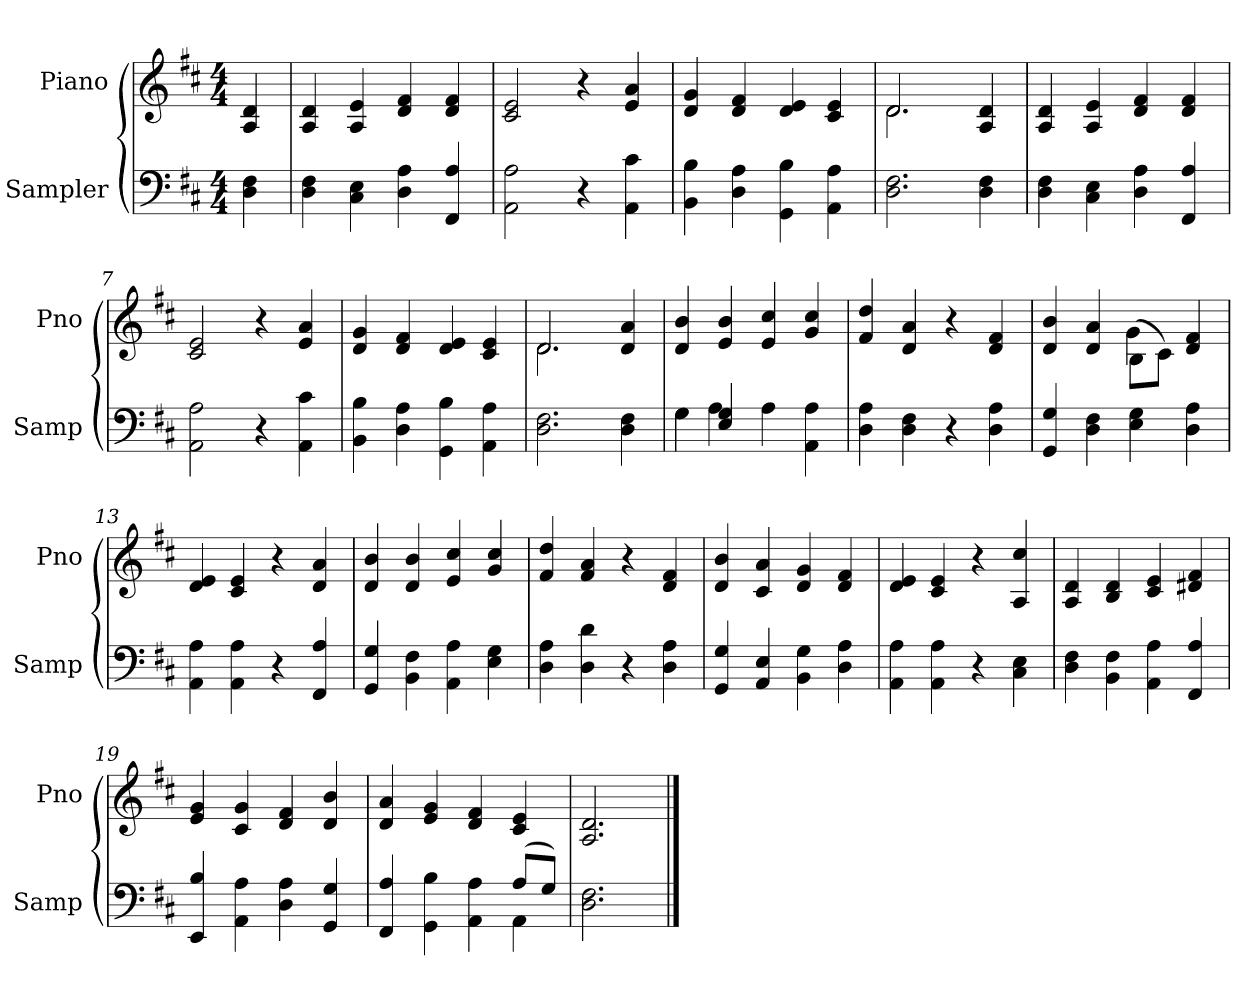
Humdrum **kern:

**kern	**kern
*part2	*part1
*staff2	*staff1
*I"Sampler	*I"Piano
*I'Samp	*I'Pno
*clefF4	*clefG2
*k[f#c#]	*k[f#c#]
*D:	*D:
*M4/4	*M4/4
=1	=1
4D 4F#	4A 4d
=2	=2
4D 4F#	4A 4d
4C# 4E	4A 4e
4D 4A	4d 4f#
4FF# 4A	4d 4f#
=3	=3
2AA 2A	2c# 2e
4r	4r
4AA 4c#	4e 4a
=4	=4
4BB 4B	4d 4g
4D 4A	4d 4f#
4GG 4B	4d 4e
4AA 4A	4c# 4e
=5	=5
*	*^
2.D 2.F#	2.d/	2.d
4D 4F#	4A 4d	4ryy
*	*v	*v
=6	=6
4D 4F#	4A 4d
4C# 4E	4A 4e
4D 4A	4d 4f#
4FF# 4A	4d 4f#
=7	=7
2AA 2A	2c# 2e
4r	4r
4AA 4c#	4e 4a
=8	=8
4BB 4B	4d 4g
4D 4A	4d 4f#
4GG 4B	4d 4e
4AA 4A	4c# 4e
=9	=9
*	*^
2.D 2.F#	2.d/	2.d
4D 4F#	4d 4a	4ryy
*	*v	*v
=10	=10
*^	*
4G\	4G	4d 4b
4E 4G	4A	4e 4b
4A\	2ryy	4e 4cc#
4AA 4A	.	4g 4cc#
*v	*v	*
=11	=11
4D 4A	4f# 4dd
4D 4F#	4d 4a
4r	4r
4D 4A	4d 4f#
=12	=12
*	*^
4GG 4G	4d 4b	2ryy
4D 4F#	4d 4a	.
4E 4G	(8B\L	4g
.	8c#\J)	.
4D 4A	4d 4f#	4ryy
*	*v	*v
=13	=13
4AA 4A	4d 4e
4AA 4A	4c# 4e
4r	4r
4FF# 4A	4d 4a
=14	=14
4GG 4G	4d 4b
4BB 4F#	4d 4b
4AA 4A	4e 4cc#
4E 4G	4g 4cc#
=15	=15
4D 4A	4f# 4dd
4D 4d	4f# 4a
4r	4r
4D 4A	4d 4f#
=16	=16
4GG 4G	4d 4b
4AA 4E	4c# 4a
4BB 4G	4d 4g
4D 4A	4d 4f#
=17	=17
4AA 4A	4d 4e
4AA 4A	4c# 4e
4r	4r
4C# 4E	4A 4cc#
=18	=18
4D 4F#	4A 4d
4BB 4F#	4B 4d
4AA 4A	4c# 4e
4FF# 4A	4d#X 4f#
=19	=19
4EE 4B	4e 4g
4AA 4A	4c# 4g
4D 4A	4d 4f#
4GG 4G	4d 4b
=20	=20
*^	*
4FF# 4A	2.ryy	4d 4a
4GG 4B	.	4e 4g
4AA 4A	.	4d 4f#
(8A/L	4AA	4c# 4e
8G/J)	.	.
*v	*v	*
=21	=21
2.D 2.F#	2.A 2.d
==	==
*-	*-
